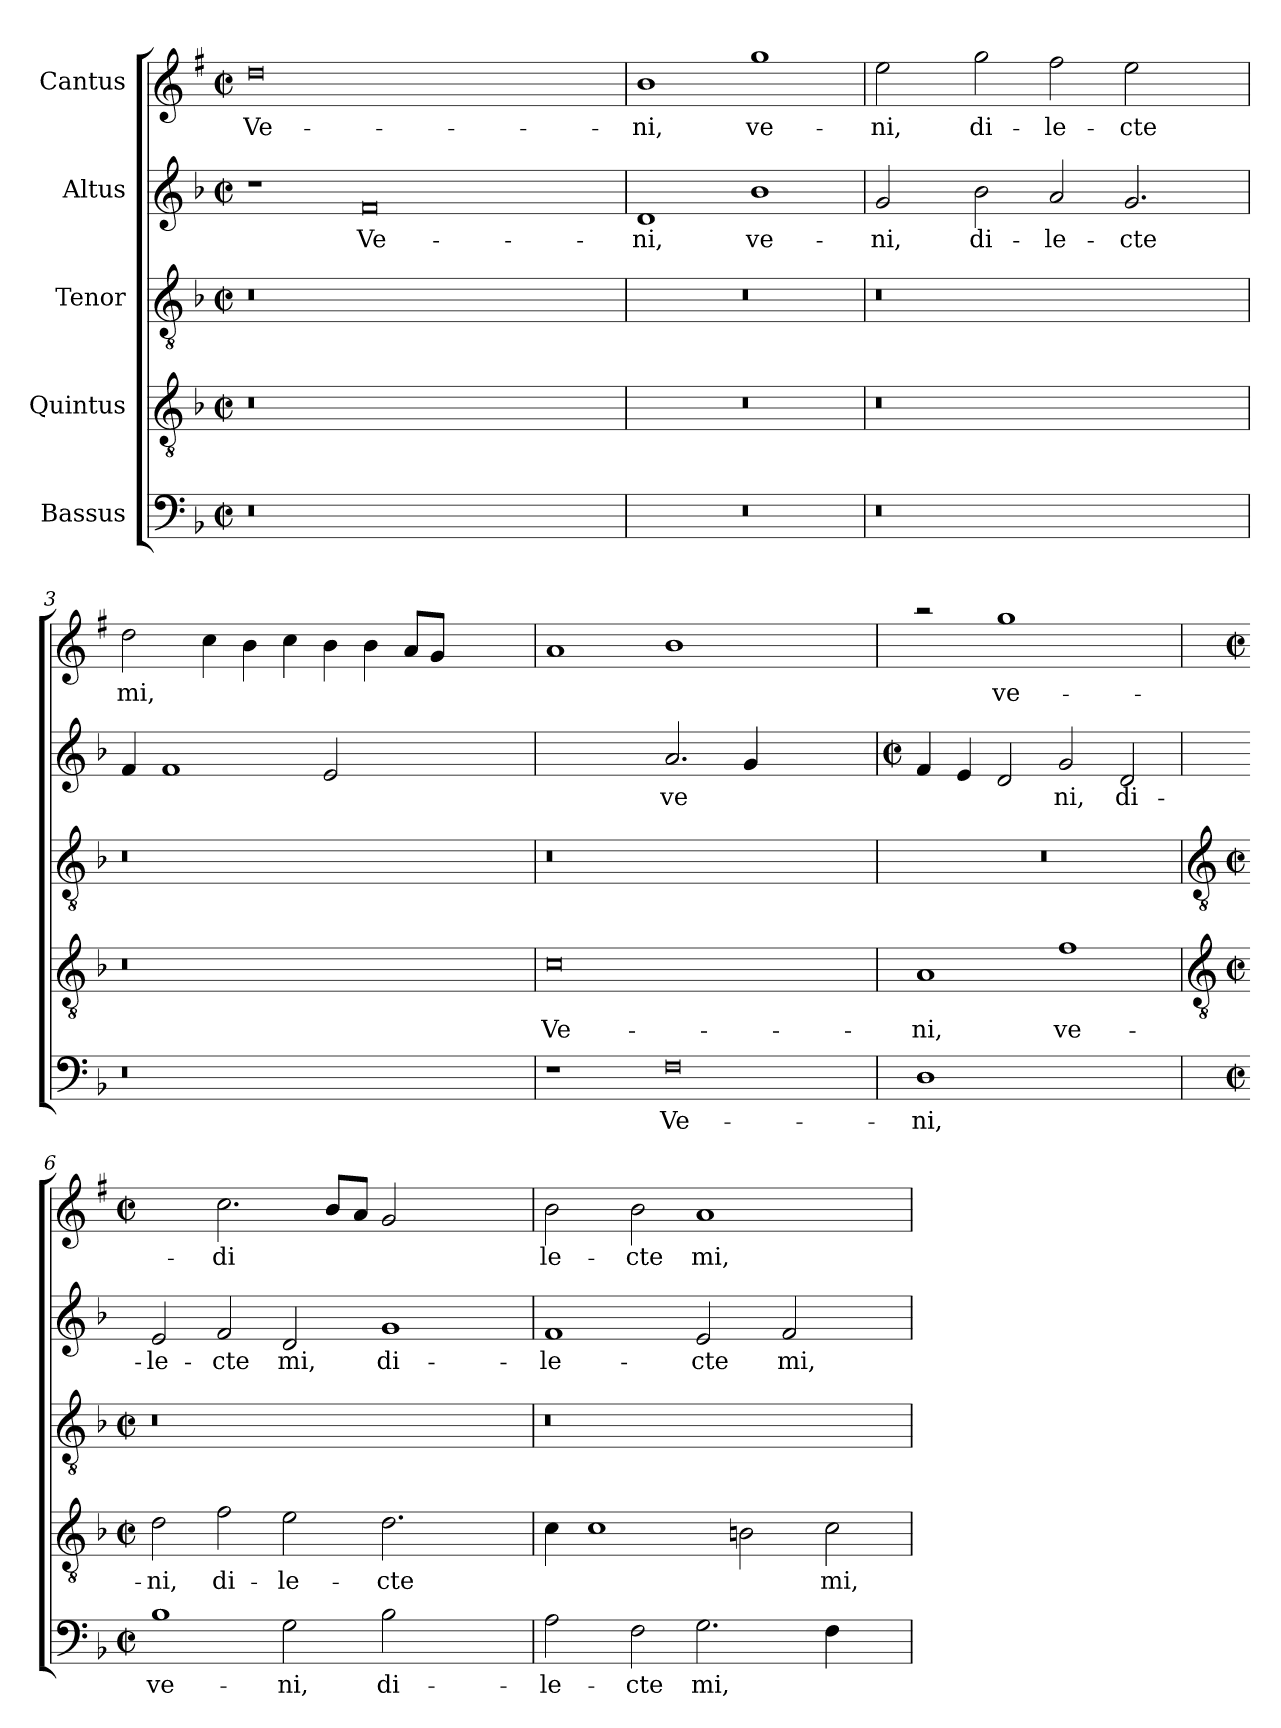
**kern	**text	**kern	**text	**kern	**kern	**text	**kern	**text
*part5	*part5	*part4	*part4	*part3	*part2	*part2	*part1	*part1
*staff5	*staff5	*staff4	*staff4	*staff3	*staff2	*staff2	*staff1	*staff1
*I"Bassus	*	*I"Quintus	*	*I"Tenor	*I"Altus	*	*I"Cantus	*
*clefF4	*	*clefGv2	*	*clefGv2	*clefG2	*	*clefG2	*
*	*	*	*	*	*	*	*ITrd1c2	*
*k[b-]	*	*k[b-]	*	*k[b-]	*k[b-]	*	*k[b-]	*
*F:	*	*F:	*	*F:	*F:	*	*F:	*
*M4/2	*	*M4/2	*	*M4/2	*M4/2	*	*M4/2	*
*met(c|)	*	*met(c|)	*	*met(c|)	*met(c|)	*	*met(c|)	*
=1	=1	=1	=1	=1	=1	=1	=1	=1
!	!	!	!	!	!	!	!	!LO:LY:b
*	*	*	*	*	*	*	*^	*
0r	.	0r	.	0r	1r	.	0cc	1ryy	Ve-
!	!	!	!	!	!	!LO:LY:b	!	!	!
.	.	.	.	.	0f	Ve-	.	2ryy	.
.	.	.	.	.	.	.	.	2ryy	.
1ryy	.	1ryy	.	1ryy	.	.	1ryy	1ryy	.
=1A	=1A	=1A	=1A	=1A	=1A	=1A	=1A	=1A	=1A
!	!	!	!	!	!	!LO:LY:b	!	!	!LO:LY:b
0r	.	0r	.	0r	1d	-ni,	1a	0ryy	-ni,
!	!	!	!	!	!	!LO:LY:b	!	!	!LO:LY:b
.	.	.	.	.	1b-	ve-	1ff	.	ve-
=2A	=2A	=2A	=2A	=2A	=2A	=2A	=2A	=2A	=2A
!	!	!	!	!	!	!LO:LY:b	!	!	!LO:LY:b
0r	.	0r	.	0r	2g	-ni,	2dd	4ryy	-ni,
.	.	.	.	.	.	.	.	0ryy	.
!	!	!	!	!	!	!LO:LY:b	!	!	!LO:LY:b
.	.	.	.	.	2b-	di-	2ff	.	di-
!	!	!	!	!	!	!LO:LY:b	!	!	!LO:LY:b
.	.	.	.	.	2a	-le-	2ee	.	-le-
!	!	!	!	!	!	!LO:LY:b	!	!	!LO:LY:b
.	.	.	.	.	2.g	-cte	2dd	.	-cte
4ryy	.	4ryy	.	4ryy	.	.	4ryy	.	.
=3A	=3A	=3A	=3A	=3A	=3A	=3A	=3A	=3A	=3A
!	!	!	!	!	!	!	!	!	!LO:LY:b
0r	.	0r	.	0r	4f	.	2cc	2.ryy	mi,
.	.	.	.	.	1f	.	.	.	.
.	.	.	.	.	.	.	4b-	.	.
.	.	.	.	.	.	.	4a	0ryy	.
.	.	.	.	.	.	.	4b-	.	.
.	.	.	.	.	2e	.	4a	.	.
.	.	.	.	.	.	.	4a	.	.
!	!	!	!	!	!	!LO:LY:b	!	!	!
.	.	.	.	.	[1fyy	mi,	8gL	.	.
.	.	.	.	.	.	.	8fJ	.	.
2.ryy	.	2.ryy	.	2.ryy	.	.	2.ryy	.	.
=4A	=4A	=4A	=4A	=4A	=4A	=4A	=4A	=4A	=4A
!	!	!	!LO:LY:b	!	!	!	!	!	!
1r	.	0c	Ve-	0r	2.fyy_	.	1g	1ryy	.
.	.	.	.	.	4fyy]	.	.	.	.
!	!LO:LY:b	!	!	!	!	!LO:LY:b	!	!	!
0F	Ve-	.	.	.	2.a	ve	1a	0ryy	.
.	.	.	.	.	4g	.	.	.	.
.	.	1ryy	.	1ryy	1ryy	.	1ryy	.	.
!!LO:LB:g=z	!!
=5A	=5A	=5A	=5A	=5A	=5A	=5A	=5A	=5A	=5A
*	*	*	*	*	*M4/2	*	*	*	*
*	*	*	*	*	*met(c|)	*	*	*	*
!	!LO:LY:b	!	!LO:LY:b	!	!	!	!	!	!
1D	-ni,	1A	-ni,	0r	4f	.	2r	0ryy	.
.	.	.	.	.	4e	.	.	.	.
!	!	!	!	!	!	!	!	!	!LO:LY:b
.	.	.	.	.	2d	.	1ff	.	ve-
!	!	!	!LO:LY:b	!	!	!LO:LY:b	!	!	!
1ryy	.	1f	ve-	.	2g	ni,	.	.	.
!	!	!	!	!	!	!LO:LY:b	!	!	!LO:LY:b
.	.	.	.	.	2d	di-	[2ddyy	.	-ni,__
*	*	*	*	*	*	*	*v	*v	*
!!LO:LB:g=z
=6	=6	=6	=6	=6	=6	=6	=6	=6
*	*	*clefGv2	*	*clefGv2	*	*	*	*
*M4/2	*	*M4/2	*	*M4/2	*	*	*M4/2	*
*met(c|)	*	*met(c|)	*	*met(c|)	*	*	*met(c|)	*
!	!LO:LY:b	!	!LO:LY:b	!	!	!LO:LY:b	!	!LO:LY:b
1B-	ve-	2d	-ni,	0r	2e	-le-	2ddyy]	__
!	!	!	!LO:LY:b	!	!	!LO:LY:b	!	!LO:LY:b
.	.	2f	di-	.	2f	-cte	2.b-	di
!	!LO:LY:b	!	!LO:LY:b	!	!	!LO:LY:b	!	!
2G	-ni,	2e	-le-	.	2d	mi,	.	.
.	.	.	.	.	.	.	8aL	.
.	.	.	.	.	.	.	8gJ	.
!	!LO:LY:b	!	!LO:LY:b	!	!	!LO:LY:b	!	!
2B-	di-	2.d	-cte	.	1g	di-	2f	.
2ryy	.	.	.	2ryy	.	.	2ryy	.
.	.	4ryy	.	.	.	.	.	.
=7	=7	=7	=7	=7	=7	=7	=7	=7
!	!LO:LY:b	!	!	!	!	!LO:LY:b	!	!LO:LY:b
2A	-le-	4c	.	0r	1f	-le-	2a	le-
.	.	1c	.	.	.	.	.	.
!	!LO:LY:b	!	!	!	!	!	!	!LO:LY:b
2F	-cte	.	.	.	.	.	2a	-cte
!	!LO:LY:b	!	!	!	!	!LO:LY:b	!	!LO:LY:b
2.G	mi,	.	.	.	2e	-cte	1g	mi,
.	.	2Bn	.	.	.	.	.	.
!	!	!	!	!	!	!LO:LY:b	!	!
.	.	.	.	.	2f	mi,	.	.
!	!	!	!LO:LY:b	!	!	!	!	!
4F	.	2c	mi,	.	.	.	.	.
4ryy	.	.	.	4ryy	4ryy	.	4ryy	.
=	=	=	=	=	=	=	=	=
*-	*-	*-	*-	*-	*-	*-	*-	*-
